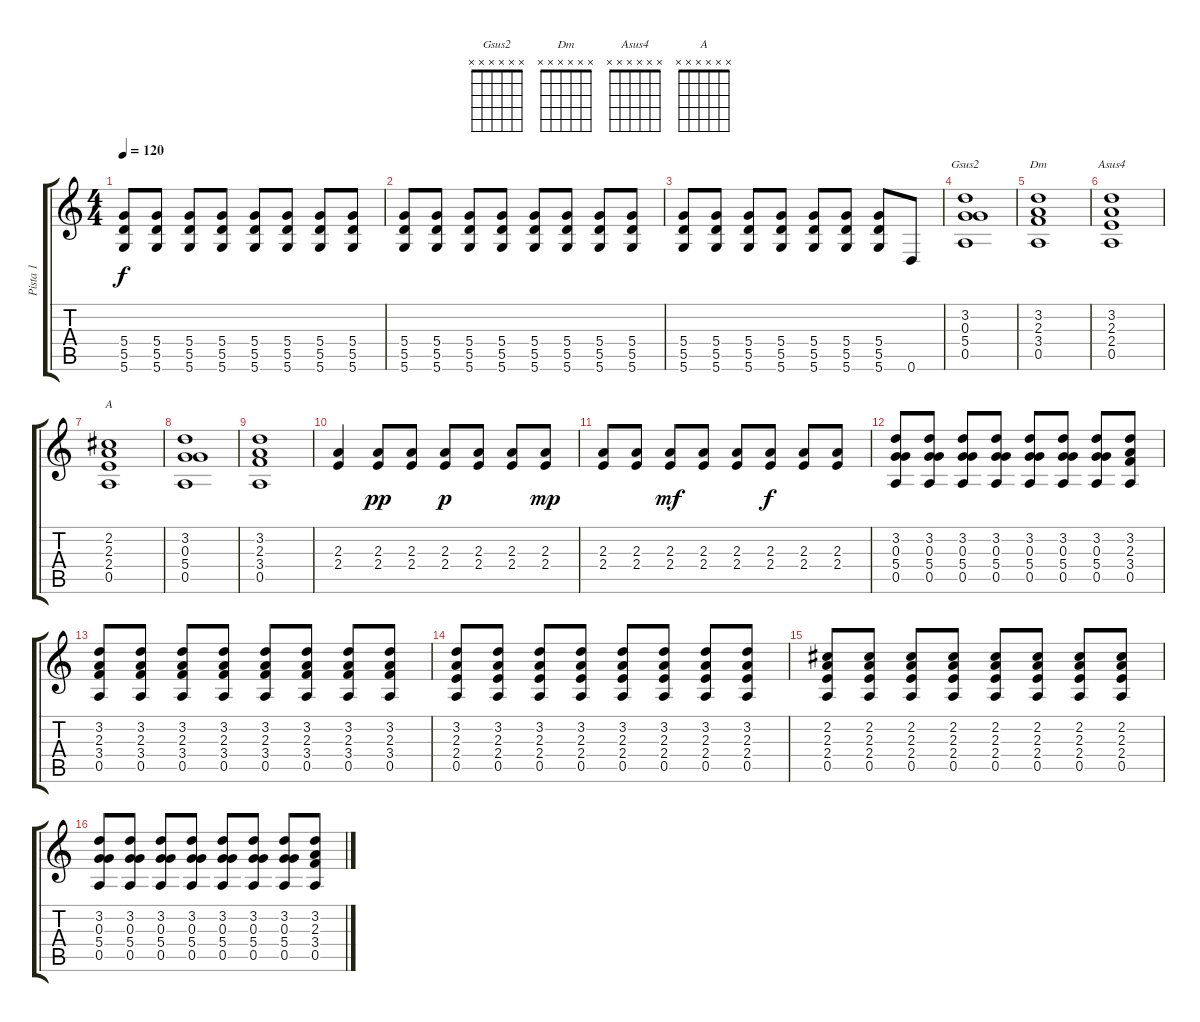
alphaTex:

\track ("Pista 1" "Pista 1") {instrument overdrivenguitar}
\staff {score tabs}
\tuning (E4 B3 G3 D3 A2 D2) {hide}
\chord ("Gsus2" x x x x x x)
\chord ("Dm" x x x x x x)
\chord ("Asus4" x x x x x x)
\chord ("A" x x x x x x)
\ts (4 4)
\tempo 120
\clef g2
\ks c
(5.4 5.5 5.6).8{dy f} (5.4 5.5 5.6).8 (5.4 5.5 5.6).8 (5.4 5.5 5.6).8 (5.4 5.5 5.6).8 (5.4 5.5 5.6).8 (5.4 5.5 5.6).8 (5.4 5.5 5.6).8 |
(5.4 5.5 5.6).8 (5.4 5.5 5.6).8 (5.4 5.5 5.6).8 (5.4 5.5 5.6).8 (5.4 5.5 5.6).8 (5.4 5.5 5.6).8 (5.4 5.5 5.6).8 (5.4 5.5 5.6).8 |
(5.4 5.5 5.6).8 (5.4 5.5 5.6).8 (5.4 5.5 5.6).8 (5.4 5.5 5.6).8 (5.4 5.5 5.6).8 (5.4 5.5 5.6).8 (5.4 5.5 5.6).8 0.6.8 |
(3.2 0.3 5.4 0.5).1{ch "Gsus2"} |
(3.2 2.3 3.4 0.5).1{ch "Dm"} |
(3.2 2.3 2.4 0.5).1{ch "Asus4"} |
(2.2 2.3 2.4 0.5).1{ch "A"} |
(3.2 0.3 5.4 0.5).1 |
(3.2 2.3 3.4 0.5).1 |
(2.3 2.4).4 (2.3 2.4).8{dy pp} (2.3 2.4).8 (2.3 2.4).8{dy p} (2.3 2.4).8 (2.3 2.4).8 (2.3 2.4).8{dy mp} |
(2.3 2.4).8 (2.3 2.4).8 (2.3 2.4).8{dy mf} (2.3 2.4).8 (2.3 2.4).8 (2.3 2.4).8{dy f} (2.3 2.4).8 (2.3 2.4).8 |
(3.2 0.3 5.4 0.5).8 (3.2 0.3 5.4 0.5).8 (3.2 0.3 5.4 0.5).8 (3.2 0.3 5.4 0.5).8 (3.2 0.3 5.4 0.5).8 (3.2 0.3 5.4 0.5).8 (3.2 0.3 5.4 0.5).8 (3.2 2.3 3.4 0.5).8 |
(3.2 2.3 3.4 0.5).8 (3.2 2.3 3.4 0.5).8 (3.2 2.3 3.4 0.5).8 (3.2 2.3 3.4 0.5).8 (3.2 2.3 3.4 0.5).8 (3.2 2.3 3.4 0.5).8 (3.2 2.3 3.4 0.5).8 (3.2 2.3 3.4 0.5).8 |
(3.2 2.3 2.4 0.5).8 (3.2 2.3 2.4 0.5).8 (3.2 2.3 2.4 0.5).8 (3.2 2.3 2.4 0.5).8 (3.2 2.3 2.4 0.5).8 (3.2 2.3 2.4 0.5).8 (3.2 2.3 2.4 0.5).8 (3.2 2.3 2.4 0.5).8 |
(2.2 2.3 2.4 0.5).8 (2.2 2.3 2.4 0.5).8 (2.2 2.3 2.4 0.5).8 (2.2 2.3 2.4 0.5).8 (2.2 2.3 2.4 0.5).8 (2.2 2.3 2.4 0.5).8 (2.2 2.3 2.4 0.5).8 (2.2 2.3 2.4 0.5).8 |
(3.2 0.3 5.4 0.5).8 (3.2 0.3 5.4 0.5).8 (3.2 0.3 5.4 0.5).8 (3.2 0.3 5.4 0.5).8 (3.2 0.3 5.4 0.5).8 (3.2 0.3 5.4 0.5).8 (3.2 0.3 5.4 0.5).8 (3.2 2.3 3.4 0.5).8
